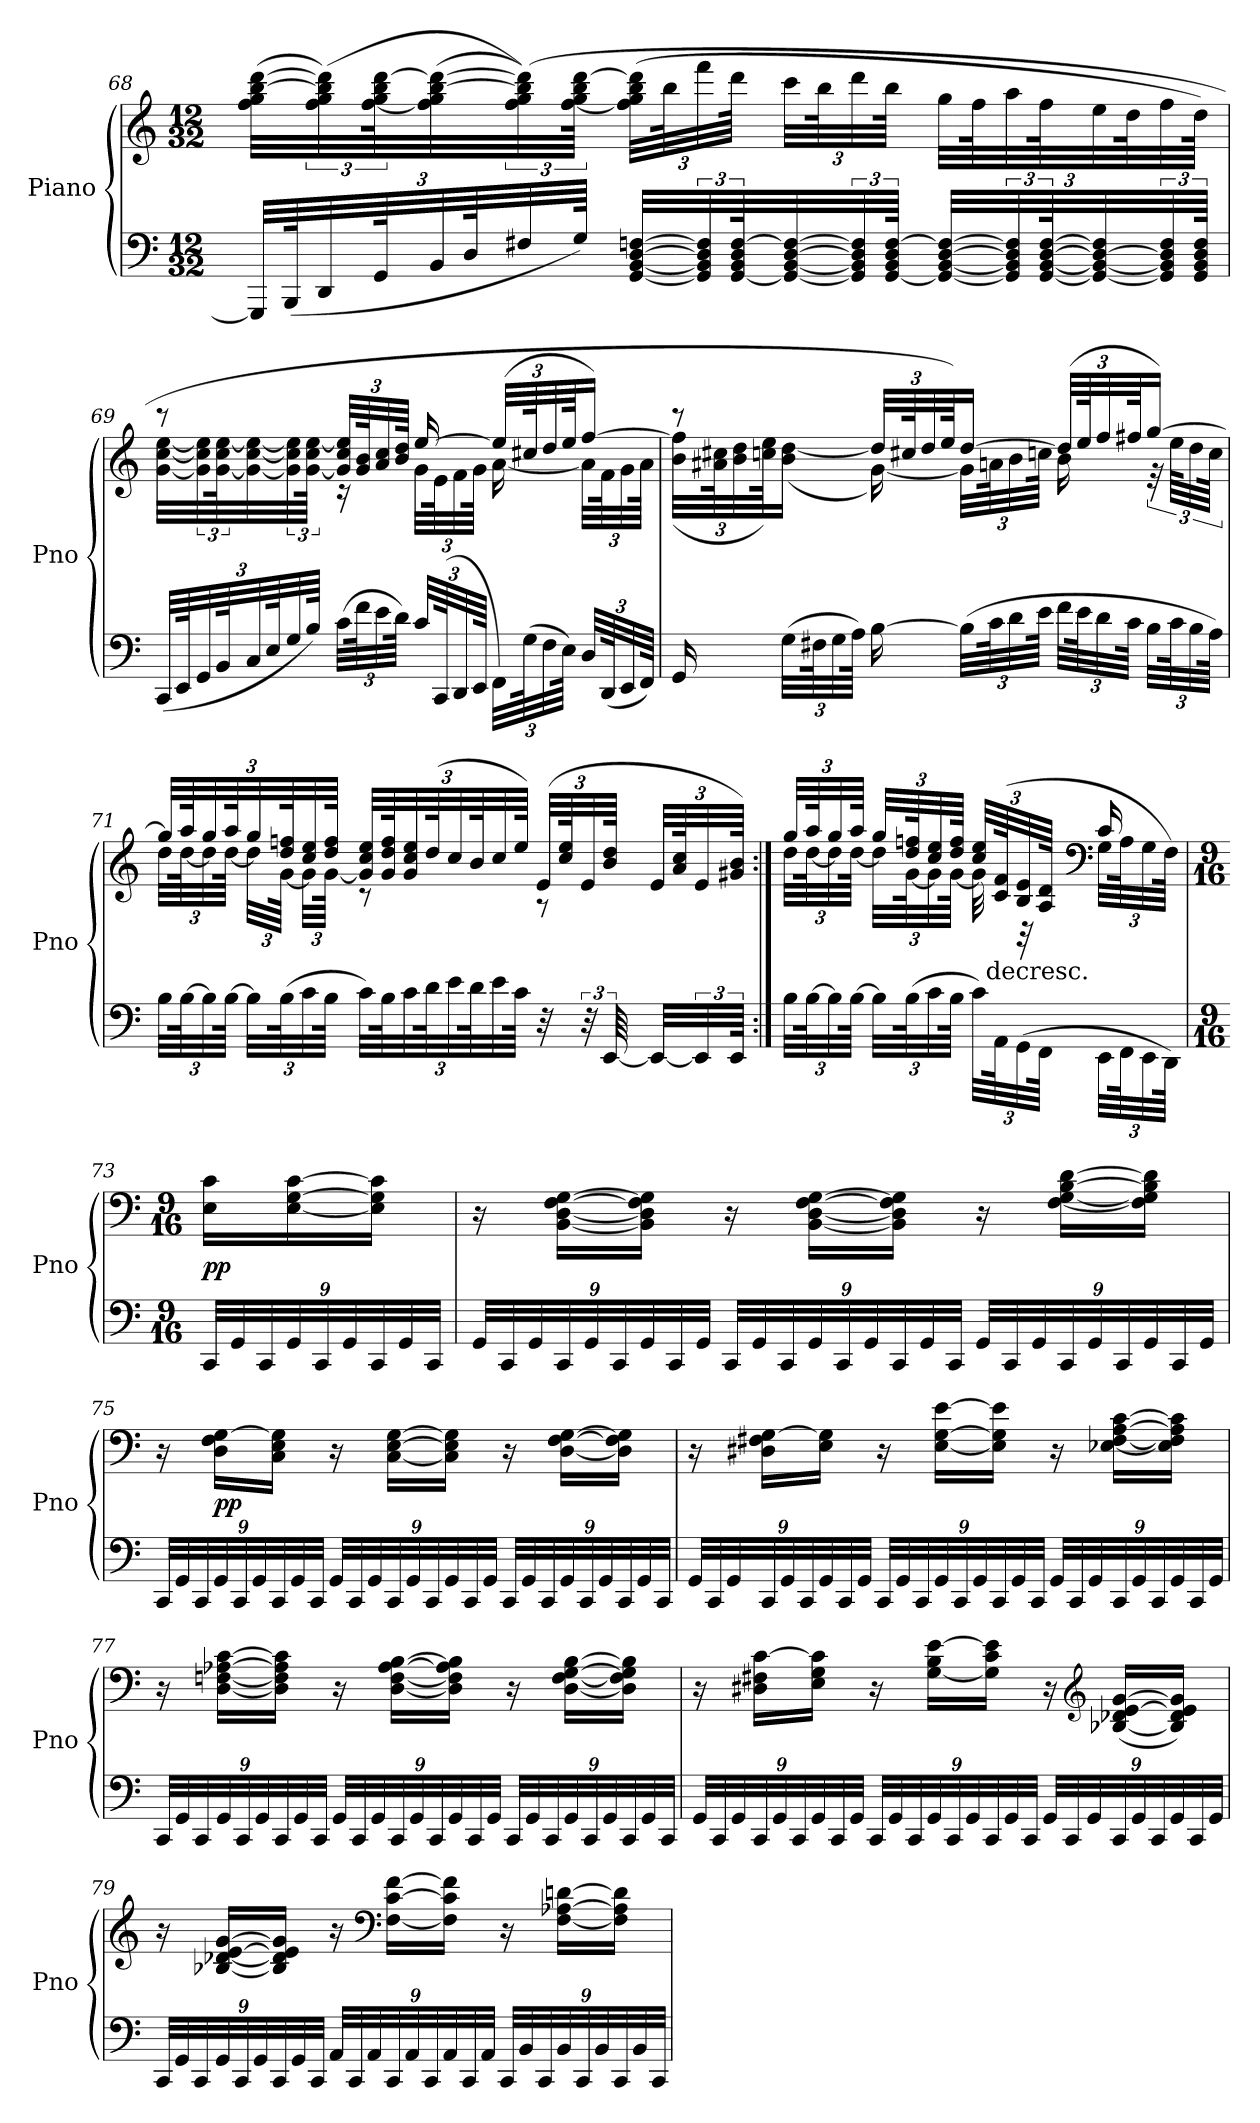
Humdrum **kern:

**kern	**kern	**dynam
*part1	*part1	*part1
*staff2	*staff1	*staff1/2
*I"Piano	*	*
*I'Pno	*	*
*clefF4	*clefG2	*
*k[]	*k[]	*
*C:	*C:	*
*M12/32	*M12/32	*
=68	=68	=68
48GGG/LLL]	(32ff\ 32gg\ [32bb\ [32ddd\LLL	.
(96BBB/K	.	.
48DD/	(48ff\ 48gg\ 48bb]\ 48ddd]\)	.
96GG/K	[96ff\ 96gg\ 96bb\ [96ddd\K	.
48BB/	(32ff]\ 32gg\ [32bb\ 32ddd_\	.
96D/K	.	.
48F#X/	(48ff\ 48gg\ 48bb]\ 48ddd]\))	.
96G/JJJk)	[96ff\ 96gg\ 96bb\ [96ddd\JJJk	.
[32GG/ [32BB/ [32D/ [32Fn/LLL	(48ff]\ 48gg\ 48bb\ 48ddd]\LLL	.
.	96bb\K	.
48GG]/ 48BB]/ 48D]/ 48F]/	48fff\	.
[96GG/ 96BB/ 96D/ [96F/K	96ddd\JJJk	.
32GG_/ [32BB/ [32D/ 32F_/	48ccc\LLL	.
.	96bb\K	.
48GG]/ 48BB]/ 48D]/ 48F]/	48ddd\	.
[96GG/ 96BB/ 96D/ [96F/JJJk	96bb\JJJk	.
32GG_/ [32BB/ [32D/ 32F_/LLL	48gg\LLL	.
.	96ff\K	.
48GG]/ 48BB]/ 48D]/ 48F]/	48aa\	.
[96GG/ [96BB/ [96D/ [96F/K	96ff\K	.
32GG_/ 32BB_/ 32D_/ 32F]/	48ee\	.
.	96dd\K	.
48GG]/ 48BB]/ 48D]/ 48F/	48ff\	.
96GG/ 96BB/ 96D/ 96F/JJJk	96dd\JJJk)	.
=69	=69	=69
*	*^	*
(48CC/LLL	8r	[32g\ [32cc\ [32ee\LLL	.
96EE/K	.	.	.
48GG/	.	48g]\ 48cc]\ 48ee]\	.
96BB/K	.	[96g\ 96cc\ [96ee\K	.
48C/	.	32g_\ [32cc\ 32ee_\	.
96E/K	.	.	.
48G/	.	48g]\ 48cc]\ 48ee]\	.
96B/JJJk)	.	[96g\ 96cc\ [96ee\JJJk	.
(48c\LLL	48g]/ 48cc/ 48ee]/LLL	16r	.
96f\K	96g/ 96b/K	.	.
48e\	48a/ 48cc/	.	.
96d\JJJk)	96b/ 96dd/JJJk	.	.
48c\LLL	[16ee/	48g\LLL	.
(96CC/K	.	96e\K	.
48DD/	.	48f\	.
96EE/JJJk	.	96g\JJJk	.
48FF\LLL)	(48ee/LLL]	[16a\	.
(96G\K	96cc#X/K	.	.
48F\	48dd/	.	.
96E\JJJk)	96ee/JK	.	.
48D/LLL	[16ff/JJ)	48a\LLL]	.
(96DD/K	.	96f\K	.
48EE/	.	48g\	.
96FF/JJJk)	.	96a\JJJk	.
=70	=70	=70	=70
16GG/	8r	(48b\ 48ff]\LLL	.
.	.	96a#X\ 96cc#X\K	.
.	.	48b\ 48dd\	.
.	.	96ccn\ 96ee\JK)	.
(48G\LLL	.	(16b\ [16dd\JJ	.
96F#X\K	.	.	.
48G\	.	.	.
96A\JJJk)	.	.	.
[16B\	48dd/LLL]	[16g\)	.
.	96cc#X/K	.	.
.	48dd/	.	.
.	96ee/JK)	.	.
(48B\LLL]	[16dd/JJ	48g\LLL]	.
96c\K	.	96an\K	.
48d\	.	48b\	.
96e\JJJk	.	96ccn\JJJk	.
48f\LLL	(48dd/LLL]	16b\	.
96e\K	96ee/K	.	.
48d\	48ff/	.	.
96c\JJJk	96ff#X/JK	.	.
48B\LLL	[16gg/JJ)	48r	.
96c\K	.	96ee\KLLL	.
48B\	.	48dd\	.
96A\JJJk)	.	96cc\JJJk	.
=71	=71	=71	=71
48B\LLL	48gg/LLL]	48dd\LLL	.
[96B\K	96aa/K	[96dd\K	.
48B\]	48gg/	48dd\]	.
[96B\JJJk	96aa/K	[96dd\JJJk	.
48B\LLL]	48gg/	48dd\LLL]	.
(96B\K	96dd/ 96ffn/K	[96g\JJJk	.
48c\	48cc/ 48ee/	48g\LLL]	.
96B\JJJk	96dd/ 96ff/JJJk	[96g\JJJk	.
48c\LLL)	48g]/ 48cc/ 48ee/LLL	8r	.
96B\K	96g/ 96dd/ 96ff/K	.	.
48c\	48g/ 48cc/ 48ee/	.	.
96d\K	(96dd/K	.	.
48e\	48cc/	.	.
96d\K	96b/K	.	.
48e\	48cc/	.	.
96c\JJJk	96ee/JJJk)	.	.
32r	(48e/LLL	8r	.
.	96cc/ 96ee/K	.	.
48r	48e/	.	.
[96EE/	96b/ 96dd/JJJk	.	.
32EE/LLL_	48e/LLL	.	.
.	96a/ 96cc/K	.	.
48EE/]	48e/	.	.
96EE/JJJk	96g#X/ 96b/JJJk)	.	.
=72:|!	=72:|!	=72:|!	=72:|!
48B\LLL	48gg/LLL	48dd\LLL	.
[96B\K	96aa/K	[96dd\K	.
48B\]	48gg/	48dd\]	.
[96B\JJJk	96aa/JJJk	[96dd\JJJk	.
48B\LLL]	48gg/LLL	48dd\LLL]	.
(96B\K	96dd/ 96ffn/K	[96g\K	.
48c\	48cc/ 48ee/	48g\]	.
96B\JJJk	96dd/ 96ff/JJJk	[96g\JJJk	.
48c\LLL)	48cc/ 48ee/LLL	32g\]	.
!	!LO:TX:c:t=decresc.	!	!
96AA\K	(96c/ 96f/K	.	.
(48GG\	48B/ 48e/	32r	.
96FF\JJJk	96A/ 96d/JJJk	.	.
*	*clefF4	*	*
48EE\LLL	16c/	48G\LLL	.
96FF\K	.	96A\K	.
48EE\	.	48G\	.
96DD\JJJk)	.	96F\JJJk)	.
*	*v	*v	*
=73	=73	=73
*M9/16	*M9/16	*
*	*MM40	*
48CC/LLL	16E\ 16c\LL	pp
48GG/	.	.
48CC/	.	.
48GG/	[16E\ [16G\ [16c\	.
48CC/	.	.
48GG/	.	.
48CC/	16E]\ 16G]\ 16c]\JJ	.
48GG/	.	.
48CC/JJJ	.	.
=74	=74	=74
48GG/LLL	16r	.
48CC/	.	.
48GG/	.	.
48CC/	[16BB\ [16D\ [16F\ [16G\LL	.
48GG/	.	.
48CC/	.	.
48GG/	16BB]\ 16D]\ 16F]\ 16G]\JJ	.
48CC/	.	.
48GG/JJJ	.	.
48CC/LLL	16r	.
48GG/	.	.
48CC/	.	.
48GG/	[16BB\ [16D\ [16F\ [16G\LL	.
48CC/	.	.
48GG/	.	.
48CC/	16BB]\ 16D]\ 16F]\ 16G]\JJ	.
48GG/	.	.
48CC/JJJ	.	.
48GG/LLL	16r	.
48CC/	.	.
48GG/	.	.
48CC/	[16F\ [16G\ [16B\ [16d\LL	.
48GG/	.	.
48CC/	.	.
48GG/	16F]\ 16G]\ 16B]\ 16d]\JJ	.
48CC/	.	.
48GG/JJJ	.	.
=75	=75	=75
48CC/LLL	16r	.
48GG/	.	.
48CC/	.	.
48GG/	16D\ 16F\ [16G\LL	pp
48CC/	.	.
48GG/	.	.
48CC/	16C\ 16E\ 16G]\JJ	.
48GG/	.	.
48CC/JJJ	.	.
48GG/LLL	16r	.
48CC/	.	.
48GG/	.	.
48CC/	[16C\ [16E\ [16G\LL	.
48GG/	.	.
48CC/	.	.
48GG/	16C]\ 16E]\ 16G]\JJ	.
48CC/	.	.
48GG/JJJ	.	.
48CC/LLL	16r	.
48GG/	.	.
48CC/	.	.
48GG/	[16D\ [16F\ [16G\LL	.
48CC/	.	.
48GG/	.	.
48CC/	16D]\ 16F]\ 16G]\JJ	.
48GG/	.	.
48CC/JJJ	.	.
=76	=76	=76
48GG/LLL	16r	.
48CC/	.	.
48GG/	.	.
48CC/	16D#X\ 16F#X\ [16G\LL	.
48GG/	.	.
48CC/	.	.
48GG/	16E\ 16G]\JJ	.
48CC/	.	.
48GG/JJJ	.	.
48CC/LLL	16r	.
48GG/	.	.
48CC/	.	.
48GG/	[16E\ [16G\ [16e\LL	.
48CC/	.	.
48GG/	.	.
48CC/	16E]\ 16G]\ 16e]\JJ	.
48GG/	.	.
48CC/JJJ	.	.
48GG/LLL	16r	.
48CC/	.	.
48GG/	.	.
48CC/	[16E-X\ [16F#\ [16A\ [16c\LL	.
48GG/	.	.
48CC/	.	.
48GG/	16E-]\ 16F#]\ 16A]\ 16c]\JJ	.
48CC/	.	.
48GG/JJJ	.	.
=77	=77	=77
48CC/LLL	16r	.
48GG/	.	.
48CC/	.	.
48GG/	[16D\ [16Fn\ [16A-X\ [16c\LL	.
48CC/	.	.
48GG/	.	.
48CC/	16D]\ 16F]\ 16A-]\ 16c]\JJ	.
48GG/	.	.
48CC/JJJ	.	.
48GG/LLL	16r	.
48CC/	.	.
48GG/	.	.
48CC/	[16D\ [16F\ [16A-\ [16B\LL	.
48GG/	.	.
48CC/	.	.
48GG/	16D]\ 16F]\ 16A-]\ 16B]\JJ	.
48CC/	.	.
48GG/JJJ	.	.
48CC/LLL	16r	.
48GG/	.	.
48CC/	.	.
48GG/	[16D\ [16F\ [16G\ [16B\LL	.
48CC/	.	.
48GG/	.	.
48CC/	16D]\ 16F]\ 16G]\ 16B]\JJ	.
48GG/	.	.
48CC/JJJ	.	.
=78	=78	=78
48GG/LLL	16r	.
48CC/	.	.
48GG/	.	.
48CC/	16D#X\ 16F#X\ [16c\LL	.
48GG/	.	.
48CC/	.	.
48GG/	16E\ 16G\ 16c]\JJ	.
48CC/	.	.
48GG/JJJ	.	.
48CC/LLL	16r	.
48GG/	.	.
48CC/	.	.
48GG/	[16G\ 16B\ [16e\LL	.
48CC/	.	.
48GG/	.	.
48CC/	16G]\ 16c\ 16e]\JJ	.
48GG/	.	.
48CC/JJJ	.	.
48GG/LLL	16r	.
48CC/	.	.
48GG/	.	.
*	*clefG2	*
48CC/	([16B-X/ 16d-X/ [16e/ [16g/LL	.
48GG/	.	.
48CC/	.	.
48GG/	16B-]/ 16d-/ 16e]/ 16g]/JJ)	.
48CC/	.	.
48GG/JJJ	.	.
=79	=79	=79
48CC/LLL	16r	.
48GG/	.	.
48CC/	.	.
48GG/	[16B-X/ [16d-X/ [16e/ [16g/LL	.
48CC/	.	.
48GG/	.	.
48CC/	16B-]/ 16d-]/ 16e]/ 16g]/JJ	.
48GG/	.	.
48CC/JJJ	.	.
48AA/LLL	16r	.
48CC/	.	.
48AA/	.	.
*	*clefF4	*
48CC/	[16F\ [16c\ [16f\LL	.
48AA/	.	.
48CC/	.	.
48AA/	16F]\ 16c]\ 16f]\JJ	.
48CC/	.	.
48AA/JJJ	.	.
48CC/LLL	16r	.
48BB/	.	.
48CC/	.	.
48BB/	[16F\ [16A-X\ [16dn\LL	.
48CC/	.	.
48BB/	.	.
48CC/	16F]\ 16A-]\ 16d]\JJ	.
48BB/	.	.
48CC/JJJ	.	.
=	=	=
*-	*-	*-
